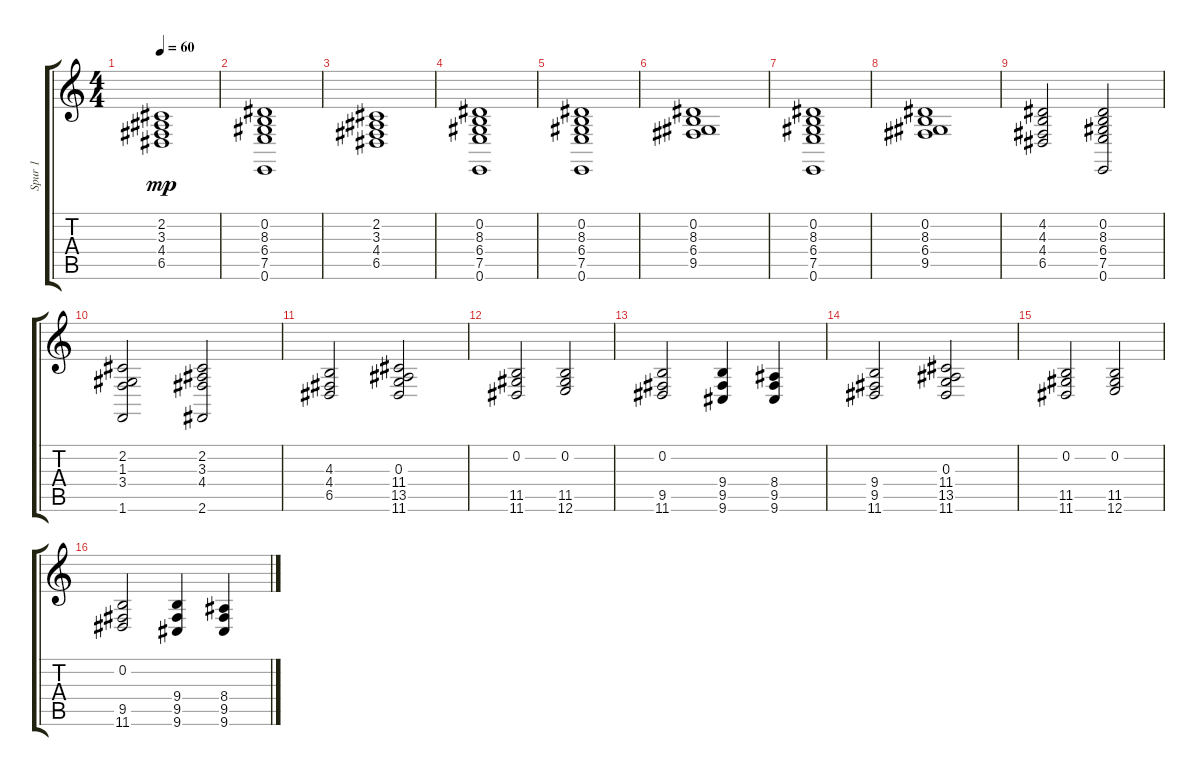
\track ("Spur 1" "Spur 1") {instrument pad2warm}
\staff {score tabs}
\tuning (E4 B3 G3 D3 A2 E2) {hide}
\ts (4 4)
\tempo 60
\clef g2
\ks c
(2.2 3.3 4.4 6.5).1{dy mp instrument pad2warm} |
(0.2 8.3 6.4 7.5 0.6).1 |
(2.2 3.3 4.4 6.5).1 |
(0.2 8.3 6.4 7.5 0.6).1 |
(0.2 8.3 6.4 7.5 0.6).1 |
(0.2 8.3 6.4 9.5).1 |
(0.2 8.3 6.4 7.5 0.6).1 |
(0.2 8.3 6.4 9.5).1 |
(4.2 4.3 4.4 6.5).2 (0.2 8.3 6.4 7.5 0.6).2 |
(2.2 1.3 3.4 1.6).2 (2.2 3.3 4.4 2.6).2 |
(4.3 4.4 6.5).2 (0.3 11.4 13.5 11.6).2 |
(0.2 11.5 11.6).2 (0.2 11.5 12.6).2 |
(0.2 9.5 11.6).2 (9.4 9.5 9.6).4 (8.4 9.5 9.6).4 |
(9.4 9.5 11.6).2 (0.3 11.4 13.5 11.6).2 |
(0.2 11.5 11.6).2 (0.2 11.5 12.6).2 |
(0.2 9.5 11.6).2 (9.4 9.5 9.6).4 (8.4 9.5 9.6).4
